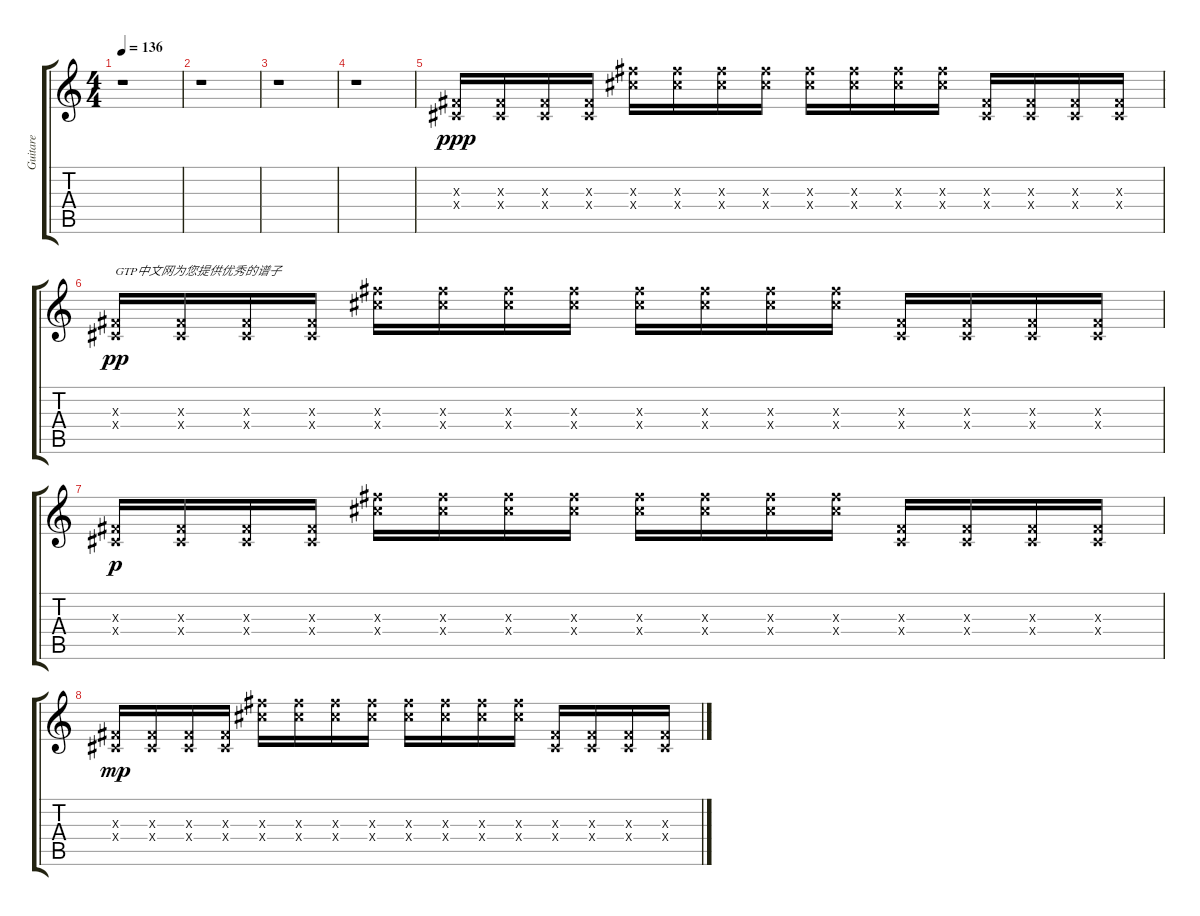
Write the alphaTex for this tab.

\track ("Guitare" "Guitare") {instrument overdrivenguitar}
\staff {score tabs}
\tuning (Eb4 Bb3 Gb3 Db3 Ab2 Eb2) {hide}
\ts (4 4)
\tempo 136
\clef g2
\ks c
r.1{dy ppp instrument overdrivenguitar} |
r.1 |
r.1 |
r.1 |
(0.3{x} 0.4{x}).16 (0.3{x} 0.4{x}).16 (0.3{x} 0.4{x}).16 (0.3{x} 0.4{x}).16 (12.3{x} 12.4{x}).16 (12.3{x} 12.4{x}).16 (12.3{x} 12.4{x}).16 (12.3{x} 12.4{x}).16 (12.3{x} 12.4{x}).16 (12.3{x} 12.4{x}).16 (12.3{x} 12.4{x}).16 (12.3{x} 12.4{x}).16 (0.3{x} 0.4{x}).16 (0.3{x} 0.4{x}).16 (0.3{x} 0.4{x}).16 (0.3{x} 0.4{x}).16 |
(0.3{x} 0.4{x}).16{txt "GTP中文网为您提供优秀的谱子" dy pp} (0.3{x} 0.4{x}).16 (0.3{x} 0.4{x}).16 (0.3{x} 0.4{x}).16 (12.3{x} 12.4{x}).16 (12.3{x} 12.4{x}).16 (12.3{x} 12.4{x}).16 (12.3{x} 12.4{x}).16 (12.3{x} 12.4{x}).16 (12.3{x} 12.4{x}).16 (12.3{x} 12.4{x}).16 (12.3{x} 12.4{x}).16 (0.3{x} 0.4{x}).16 (0.3{x} 0.4{x}).16 (0.3{x} 0.4{x}).16 (0.3{x} 0.4{x}).16 |
(0.3{x} 0.4{x}).16{dy p} (0.3{x} 0.4{x}).16 (0.3{x} 0.4{x}).16 (0.3{x} 0.4{x}).16 (12.3{x} 12.4{x}).16 (12.3{x} 12.4{x}).16 (12.3{x} 12.4{x}).16 (12.3{x} 12.4{x}).16 (12.3{x} 12.4{x}).16 (12.3{x} 12.4{x}).16 (12.3{x} 12.4{x}).16 (12.3{x} 12.4{x}).16 (0.3{x} 0.4{x}).16 (0.3{x} 0.4{x}).16 (0.3{x} 0.4{x}).16 (0.3{x} 0.4{x}).16 |
(0.3{x} 0.4{x}).16{dy mp} (0.3{x} 0.4{x}).16 (0.3{x} 0.4{x}).16 (0.3{x} 0.4{x}).16 (12.3{x} 12.4{x}).16 (12.3{x} 12.4{x}).16 (12.3{x} 12.4{x}).16 (12.3{x} 12.4{x}).16 (12.3{x} 12.4{x}).16 (12.3{x} 12.4{x}).16 (12.3{x} 12.4{x}).16 (12.3{x} 12.4{x}).16 (0.3{x} 0.4{x}).16 (0.3{x} 0.4{x}).16 (0.3{x} 0.4{x}).16 (0.3{x} 0.4{x}).16
